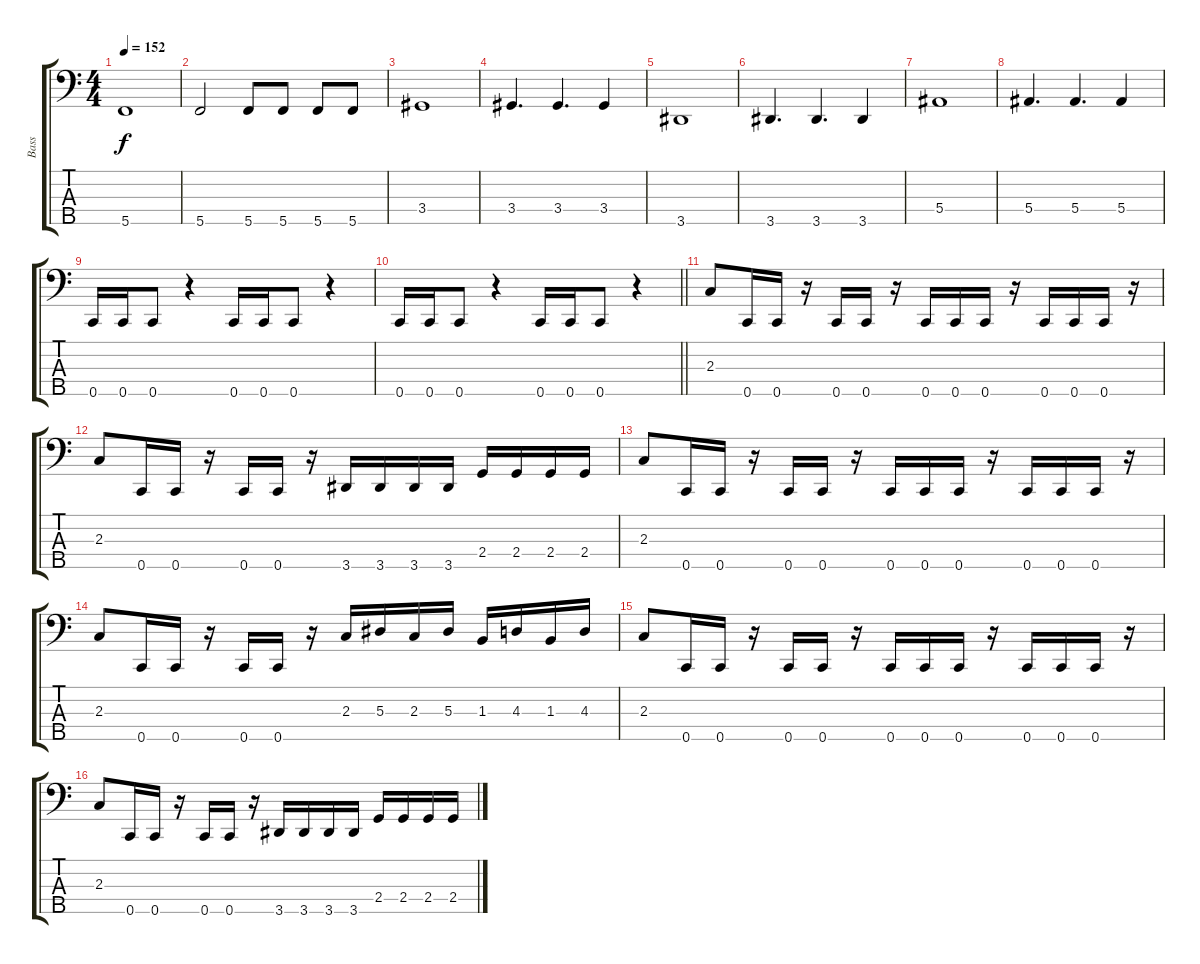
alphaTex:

\track ("Bass" "Bass") {instrument electricbasspick}
\staff {score tabs}
\tuning (Ab2 Eb2 Bb1 F1 C1) {hide}
\ts (4 4)
\tempo 152
\clef f4
\ks c
5.5.1{dy f} |
5.5.2 5.5.8 5.5.8 5.5.8 5.5.8 |
3.4.1 |
3.4.4{d} 3.4.4{d} 3.4.4 |
3.5.1 |
3.5.4{d} 3.5.4{d} 3.5.4 |
5.4.1 |
5.4.4{d} 5.4.4{d} 5.4.4 |
0.5.16 0.5.16 0.5.8 r.4 0.5.16 0.5.16 0.5.8 r.4 |
\barLineRight lightlight
0.5.16 0.5.16 0.5.8 r.4 0.5.16 0.5.16 0.5.8 r.4 |
\section ("" " ")
2.3.8 0.5.16 0.5.16 r.16 0.5.16 0.5.16 r.16 0.5.16 0.5.16 0.5.16 r.16 0.5.16 0.5.16 0.5.16 r.16 |
2.3.8 0.5.16 0.5.16 r.16 0.5.16 0.5.16 r.16 3.5.16 3.5.16 3.5.16 3.5.16 2.4.16 2.4.16 2.4.16 2.4.16 |
2.3.8 0.5.16 0.5.16 r.16 0.5.16 0.5.16 r.16 0.5.16 0.5.16 0.5.16 r.16 0.5.16 0.5.16 0.5.16 r.16 |
2.3.8 0.5.16 0.5.16 r.16 0.5.16 0.5.16 r.16 2.3.16 5.3.16 2.3.16 5.3.16 1.3.16 4.3.16 1.3.16 4.3.16 |
2.3.8 0.5.16 0.5.16 r.16 0.5.16 0.5.16 r.16 0.5.16 0.5.16 0.5.16 r.16 0.5.16 0.5.16 0.5.16 r.16 |
2.3.8 0.5.16 0.5.16 r.16 0.5.16 0.5.16 r.16 3.5.16 3.5.16 3.5.16 3.5.16 2.4.16 2.4.16 2.4.16 2.4.16
